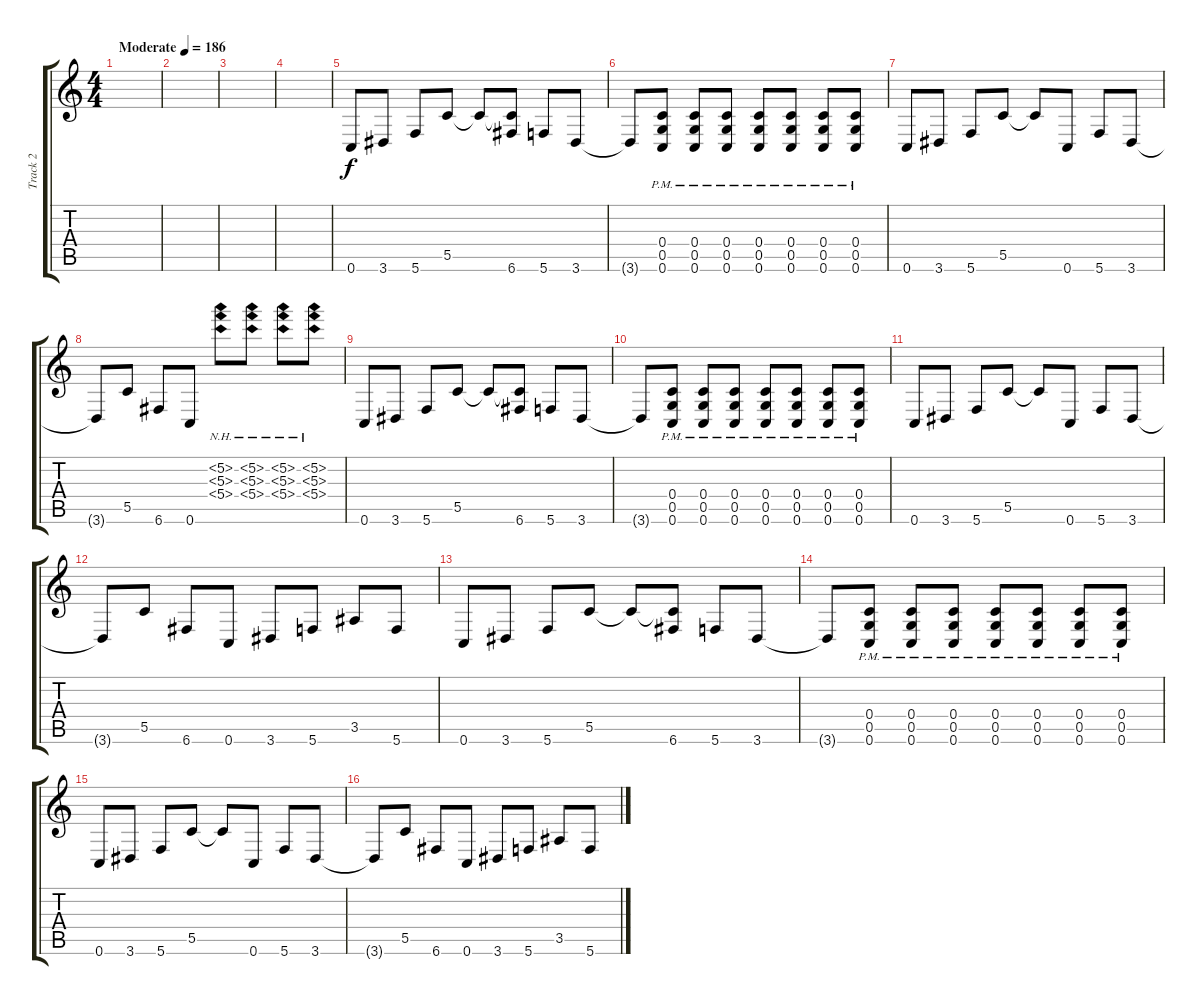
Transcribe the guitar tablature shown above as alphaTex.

\track ("Track 2" "Track 2") {instrument distortionguitar}
\staff {score tabs}
\tuning (D4 A3 F3 C3 G2 C2) {hide}
\ts (4 4)
\tempo (186 "Moderate")
\clef g2
\ks c
|
|
|
|
0.6.8 3.6.8 5.6.8 5.5.8 5.5{t}.8 (5.5{t} 6.6).8 5.6.8 3.6.8 |
3.6{t}.8 (0.4{pm} 0.5{pm} 0.6{pm}).8 (0.4{pm} 0.5{pm} 0.6{pm}).8 (0.4{pm} 0.5{pm} 0.6{pm}).8 (0.4{pm} 0.5{pm} 0.6{pm}).8 (0.4{pm} 0.5{pm} 0.6{pm}).8 (0.4{pm} 0.5{pm} 0.6{pm}).8 (0.4{pm} 0.5{pm} 0.6{pm}).8 |
0.6.8 3.6.8 5.6.8 5.5.8 5.5{t}.8 0.6.8 5.6.8 3.6.8 |
3.6{t}.8 5.5.8 6.6.8 0.6.8 (5.2{nh} 5.3{nh} 5.4{nh}).8 (5.2{nh} 5.3{nh} 5.4{nh}).8 (5.2{nh} 5.3{nh} 5.4{nh}).8 (5.2{nh} 5.3{nh} 5.4{nh}).8 |
0.6.8 3.6.8 5.6.8 5.5.8 5.5{t}.8 (5.5{t} 6.6).8 5.6.8 3.6.8 |
3.6{t}.8 (0.4{pm} 0.5{pm} 0.6{pm}).8 (0.4{pm} 0.5{pm} 0.6{pm}).8 (0.4{pm} 0.5{pm} 0.6{pm}).8 (0.4{pm} 0.5{pm} 0.6{pm}).8 (0.4{pm} 0.5{pm} 0.6{pm}).8 (0.4{pm} 0.5{pm} 0.6{pm}).8 (0.4{pm} 0.5{pm} 0.6{pm}).8 |
0.6.8 3.6.8 5.6.8 5.5.8 5.5{t}.8 0.6.8 5.6.8 3.6.8 |
3.6{t}.8 5.5.8 6.6.8 0.6.8 3.6.8 5.6.8 3.5.8 5.6.8 |
0.6.8 3.6.8 5.6.8 5.5.8 5.5{t}.8 (5.5{t} 6.6).8 5.6.8 3.6.8 |
3.6{t}.8 (0.4{pm} 0.5{pm} 0.6{pm}).8 (0.4{pm} 0.5{pm} 0.6{pm}).8 (0.4{pm} 0.5{pm} 0.6{pm}).8 (0.4{pm} 0.5{pm} 0.6{pm}).8 (0.4{pm} 0.5{pm} 0.6{pm}).8 (0.4{pm} 0.5{pm} 0.6{pm}).8 (0.4{pm} 0.5{pm} 0.6{pm}).8 |
0.6.8 3.6.8 5.6.8 5.5.8 5.5{t}.8 0.6.8 5.6.8 3.6.8 |
3.6{t}.8 5.5.8 6.6.8 0.6.8 3.6.8 5.6.8 3.5.8 5.6.8
